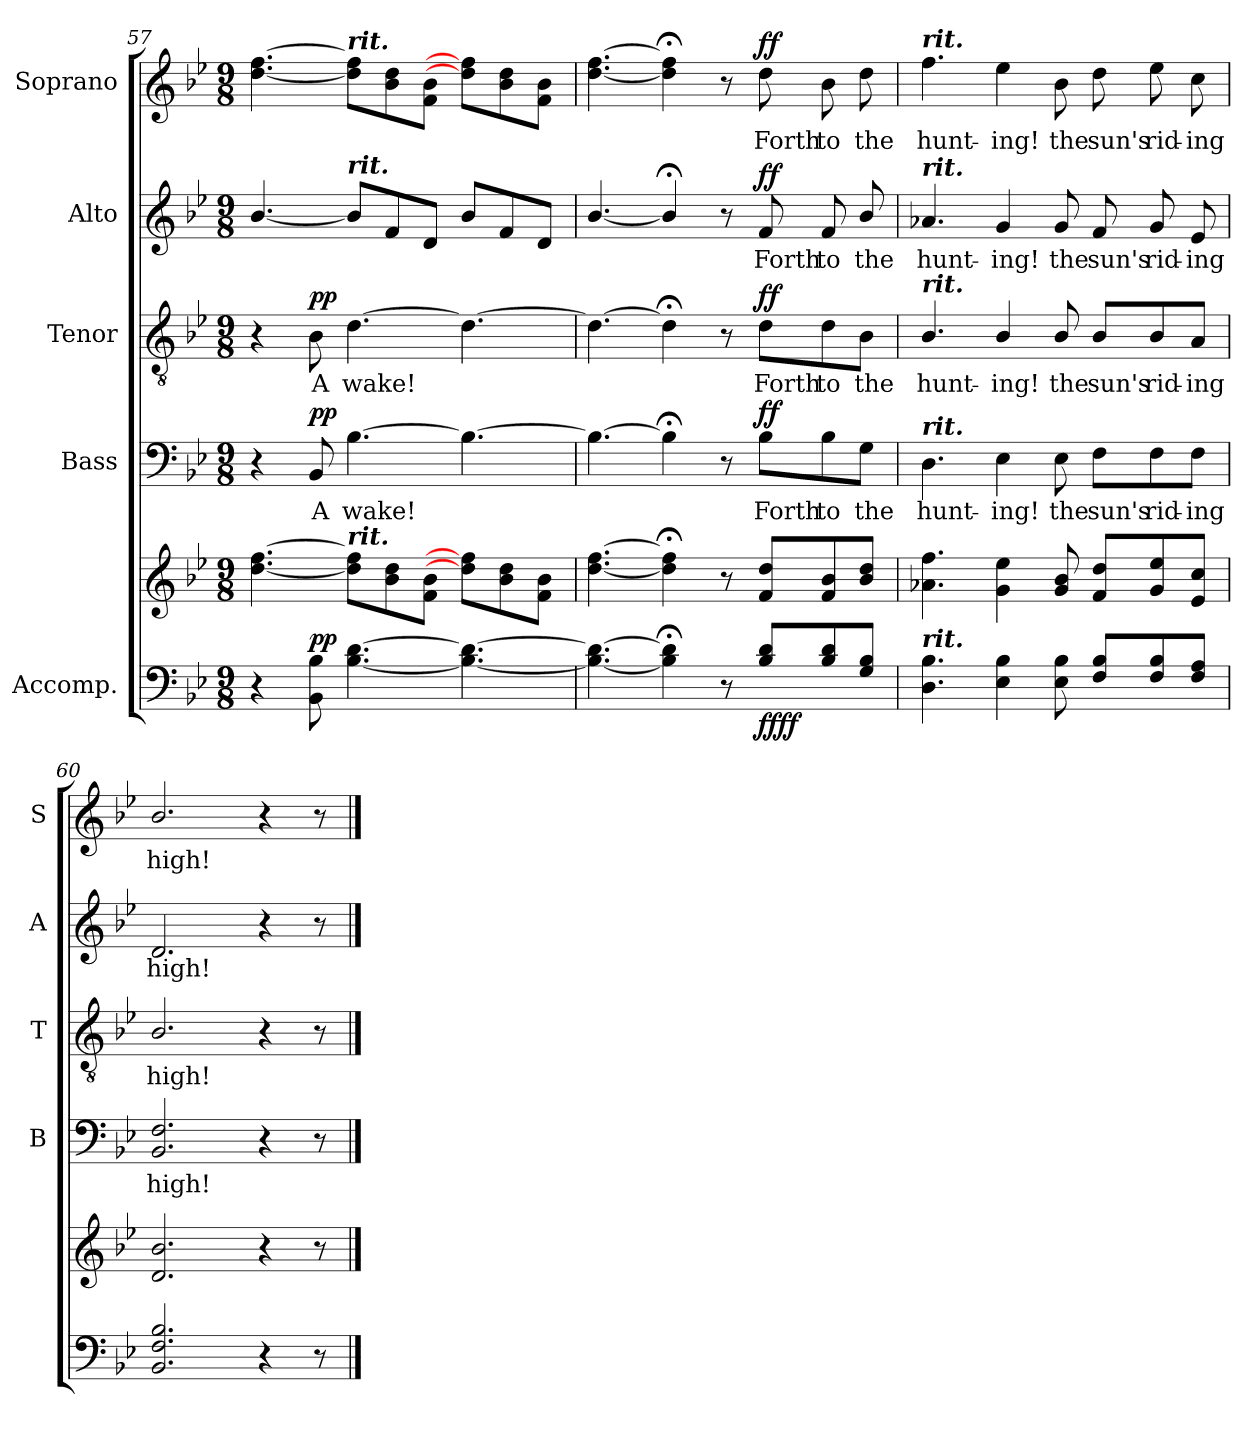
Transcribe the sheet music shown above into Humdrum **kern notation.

**kern	**kern	**dynam	**kern	**text	**dynam	**kern	**text	**dynam	**kern	**text	**dynam	**kern	**text	**dynam
*part5	*part5	*part5	*part4	*part4	*part4	*part3	*part3	*part3	*part2	*part2	*part2	*part1	*part1	*part1
*staff6	*staff5	*staff5/6	*staff4	*staff4	*staff4	*staff3	*staff3	*staff3	*staff2	*staff2	*staff2	*staff1	*staff1	*staff1
*I"Accomp.	*	*	*I"Bass	*	*	*I"Tenor	*	*	*I"Alto	*	*	*I"Soprano	*	*
*	*	*	*I'B	*	*	*I'T	*	*	*I'A	*	*	*I'S	*	*
!!LO:LB:g=z
*clefF4	*clefG2	*	*clefF4	*	*	*clefGv2	*	*	*clefG2	*	*	*clefG2	*	*
*k[b-e-]	*k[b-e-]	*	*k[b-e-]	*	*	*k[b-e-]	*	*	*k[b-e-]	*	*	*k[b-e-]	*	*
*B-:	*B-:	*	*B-:	*	*	*B-:	*	*	*B-:	*	*	*B-:	*	*
*M9/8	*M9/8	*	*M9/8	*	*	*M9/8	*	*	*M9/8	*	*	*M9/8	*	*
=57	=57	=57	=57	=57	=57	=57	=57	=57	=57	=57	=57	=57	=57	=57
4r	[4.dd [4.ff	.	4r	.	.	4r	.	.	[4.b-/	.	.	[4.dd [4.ff	.	.
!	!	!LO:DY:a=2	!	!LO:LY:b	!LO:DY:b	!	!LO:LY:b	!LO:DY:b	!	!	!	!	!	!
8BB- 8B-	.	pp	8BB-	A	pp	8B-	A	pp	.	.	.	.	.	.
!	!	!	!	!	!	!	!	!	!	!	!	!LO:TX:a:Bi:t=rit.	!	!
!	!	!	!	!	!	!	!	!	!LO:TX:a:Bi:t=rit.	!	!	!	!	!
!	!LO:TX:a:Bi:t=rit.	!	!	!	!	!	!	!	!	!	!	!	!	!
!	!	!	!	!LO:LY:b	!	!	!LO:LY:b	!	!	!	!	!	!	!
[4.B- [4.d	8dd] 8ff]L	.	[4.B-	wake!	.	[4.d	wake!	.	8b-L]	.	.	8dd] 8ff]L	.	.
.	8b- 8dd	.	.	.	.	.	.	.	8f	.	.	8b- 8dd	.	.
.	8f 8b-J	.	.	.	.	.	.	.	8dJ	.	.	8f 8b-J	.	.
4.B-_ 4.d_	8dd] 8ff]L	.	4.B-_	.	.	4.d_	.	.	8b-L	.	.	8dd] 8ff]L	.	.
.	8b- 8dd	.	.	.	.	.	.	.	8f	.	.	8b- 8dd	.	.
.	8f 8b-J	.	.	.	.	.	.	.	8dJ	.	.	8f 8b-J	.	.
=58	=58	=58	=58	=58	=58	=58	=58	=58	=58	=58	=58	=58	=58	=58
4.B-_ 4.d_	[4.dd [4.ff	.	4.B-_	.	.	4.d_	.	.	[4.b-/	.	.	[4.dd [4.ff	.	.
4B-]; 4d];	4dd];< 4ff];<	.	4B-;<]	.	.	4d;<]	.	.	4b-;</]	.	.	4dd];< 4ff];<	.	.
8r	8r	.	8r	.	.	8r	.	.	8r	.	.	8r	.	.
!	!	!LO:DY:b=2	!	!LO:LY:b	!	!	!LO:LY:b	!	!	!LO:LY:b	!	!	!LO:LY:b	!
!	!	!LO:DY:n=1:b	!	!	!LO:DY:b	!	!	!LO:DY:b	!	!	!LO:DY:b	!	!	!LO:DY:b
8B- 8dL	8f 8ddL	ff ff	8B-\L	Forth	ff	8d\L	Forth	ff	8f	Forth	ff	8dd	Forth	ff
!	!	!	!	!LO:LY:b	!	!	!LO:LY:b	!	!	!LO:LY:b	!	!	!LO:LY:b	!
8B- 8d	8f 8b-	.	8B-\	to	.	8d\	to	.	8f	to	.	8b-	to	.
!	!	!	!	!LO:LY:b	!	!	!LO:LY:b	!	!	!LO:LY:b	!	!	!LO:LY:b	!
8G/ 8B-/J	8b- 8ddJ	.	8G\J	the	.	8B-\J	the	.	8b-/	the	.	8dd	the	.
=59	=59	=59	=59	=59	=59	=59	=59	=59	=59	=59	=59	=59	=59	=59
!	!	!	!	!	!	!	!	!	!	!	!	!LO:TX:a:Bi:t=rit.	!	!
!	!	!	!	!	!	!	!	!	!LO:TX:a:Bi:t=rit.	!	!	!	!	!
!	!	!	!	!	!	!LO:TX:a:Bi:t=rit.	!	!	!	!	!	!	!	!
!	!	!	!LO:TX:a:Bi:t=rit.	!	!	!	!	!	!	!	!	!	!	!
!LO:TX:a:Bi:t=rit.	!	!	!	!	!	!	!	!	!	!	!	!	!	!
!	!	!	!	!LO:LY:b	!	!	!LO:LY:b	!	!	!LO:LY:b	!	!	!LO:LY:b	!
4.D\ 4.B-\	4.a-X 4.ff	.	4.D\	hunt-	.	4.B-/	hunt-	.	4.a-X	hunt-	.	4.ff	hunt-	.
!	!	!	!	!LO:LY:b	!	!	!LO:LY:b	!	!	!LO:LY:b	!	!	!LO:LY:b	!
4E-\ 4B-\	4g 4ee-	.	4E-\	-ing!	.	4B-/	-ing!	.	4g	-ing!	.	4ee-	-ing!	.
!	!	!	!	!LO:LY:b	!	!	!LO:LY:b	!	!	!LO:LY:b	!	!	!LO:LY:b	!
8E-\ 8B-\	8g 8b-	.	8E-\	the	.	8B-/	the	.	8g	the	.	8b-	the	.
!	!	!	!	!LO:LY:b	!	!	!LO:LY:b	!	!	!LO:LY:b	!	!	!LO:LY:b	!
8F/ 8B-/L	8f 8ddL	.	8F\L	sun's	.	8B-/L	sun's	.	8f	sun's	.	8dd	sun's	.
!	!	!	!	!LO:LY:b	!	!	!LO:LY:b	!	!	!LO:LY:b	!	!	!LO:LY:b	!
8F/ 8B-/	8g 8ee-	.	8F\	rid-	.	8B-/	rid-	.	8g	rid-	.	8ee-	rid-	.
!	!	!	!	!LO:LY:b	!	!	!LO:LY:b	!	!	!LO:LY:b	!	!	!LO:LY:b	!
8F 8AJ	8e- 8ccJ	.	8F\J	-ing	.	8A/J	-ing	.	8e-	-ing	.	8cc	-ing	.
=60	=60	=60	=60	=60	=60	=60	=60	=60	=60	=60	=60	=60	=60	=60
!	!	!	!	!LO:LY:b	!	!	!LO:LY:b	!	!	!LO:LY:b	!	!	!LO:LY:b	!
2.BB-/ 2.F/ 2.B-/	2.d/ 2.b-/	.	2.BB-/ 2.F/	high!	.	2.B-/	high!	.	2.d/	high!	.	2.b-/	high!	.
4r	4r	.	4r	.	.	4r	.	.	4r	.	.	4r	.	.
8r	8r	.	8r	.	.	8r	.	.	8r	.	.	8r	.	.
==	==	==	==	==	==	==	==	==	==	==	==	==	==	==
*-	*-	*-	*-	*-	*-	*-	*-	*-	*-	*-	*-	*-	*-	*-
